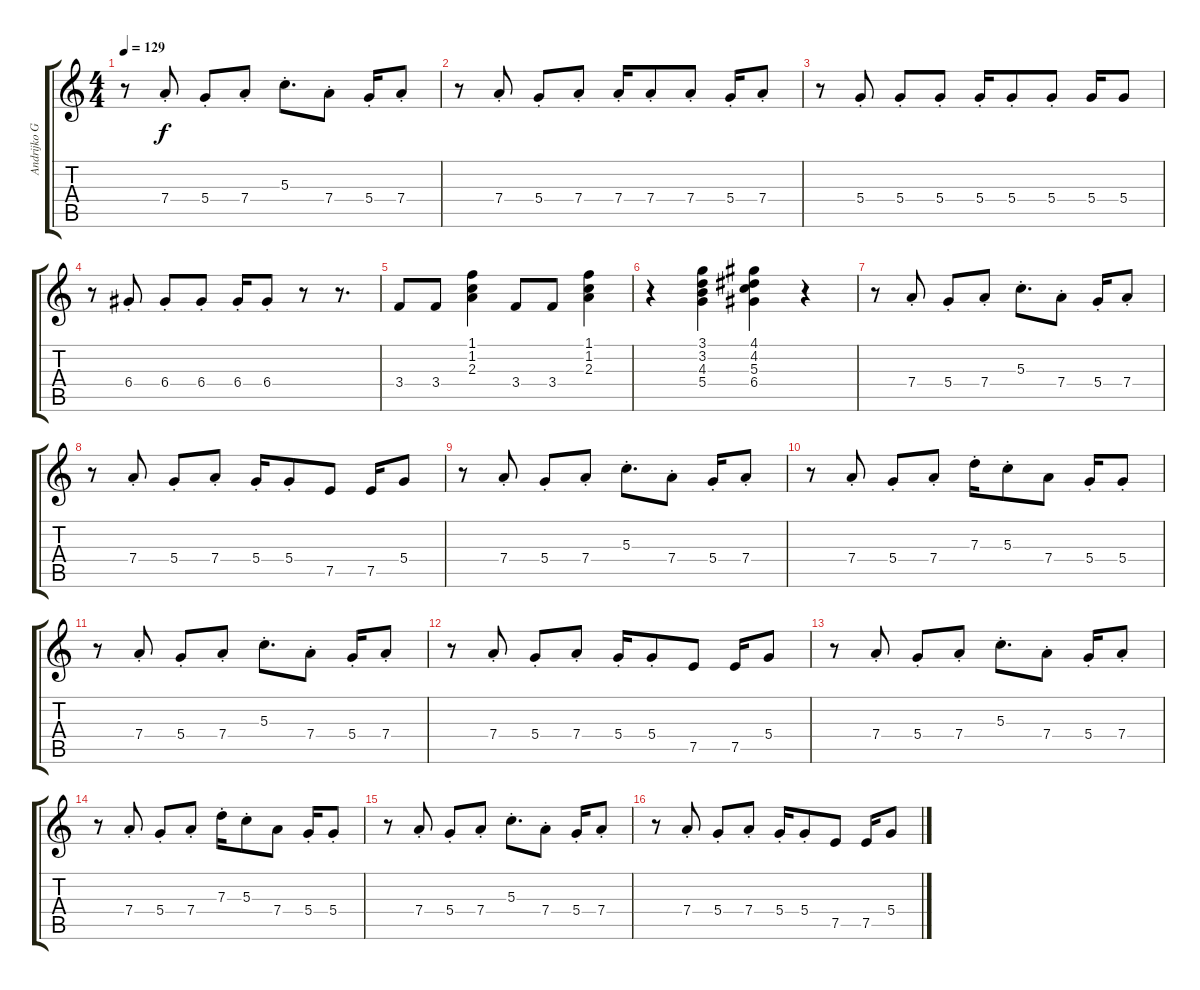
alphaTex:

\track ("Andrijko GIUTAR" "Andrijko G") {instrument overdrivenguitar}
\staff {score tabs}
\tuning (E4 B3 G3 D3 A2 E2) {hide}
\ts (4 4)
\tempo 129
\clef g2
\ks c
r.8{dy f} 7.4{st}.8 5.4{st}.8 7.4{st}.8 5.3{st}.8{d} 7.4{st}.8 5.4{st}.16 7.4{st}.8 |
r.8 7.4{st}.8 5.4{st}.8 7.4{st}.8 7.4{st}.16 7.4{st}.8 7.4{st}.8 5.4{st}.16 7.4{st}.8 |
r.8 5.4{st}.8 5.4{st}.8 5.4{st}.8 5.4{st}.16 5.4{st}.8 5.4{st}.8 5.4.16 5.4.8 |
r.8 6.4{st}.8 6.4{st}.8 6.4{st}.8 6.4{st}.16 6.4{st}.8 r.8 r.8{d} |
3.4.8 3.4.8 (1.1 1.2 2.3).4 3.4.8 3.4.8 (1.1 1.2 2.3).4 |
r.4 (3.1 3.2 4.3 5.4).4 (4.1 4.2 5.3 6.4).4 r.4 |
r.8 7.4{st}.8 5.4{st}.8 7.4{st}.8 5.3{st}.8{d} 7.4{st}.8 5.4{st}.16 7.4{st}.8 |
r.8 7.4{st}.8 5.4{st}.8 7.4{st}.8 5.4{st}.16 5.4{st}.8 7.5.8 7.5.16 5.4.8 |
r.8 7.4{st}.8 5.4{st}.8 7.4{st}.8 5.3{st}.8{d} 7.4{st}.8 5.4{st}.16 7.4{st}.8 |
r.8 7.4{st}.8 5.4{st}.8 7.4{st}.8 7.3{st}.16 5.3{st}.8 7.4.8 5.4{st}.16 5.4{st}.8 |
r.8 7.4{st}.8 5.4{st}.8 7.4{st}.8 5.3{st}.8{d} 7.4{st}.8 5.4{st}.16 7.4{st}.8 |
r.8 7.4{st}.8 5.4{st}.8 7.4{st}.8 5.4{st}.16 5.4{st}.8 7.5.8 7.5.16 5.4.8 |
r.8 7.4{st}.8 5.4{st}.8 7.4{st}.8 5.3{st}.8{d} 7.4{st}.8 5.4{st}.16 7.4{st}.8 |
r.8 7.4{st}.8 5.4{st}.8 7.4{st}.8 7.3{st}.16 5.3{st}.8 7.4.8 5.4{st}.16 5.4{st}.8 |
r.8 7.4{st}.8 5.4{st}.8 7.4{st}.8 5.3{st}.8{d} 7.4{st}.8 5.4{st}.16 7.4{st}.8 |
r.8 7.4{st}.8 5.4{st}.8 7.4{st}.8 5.4{st}.16 5.4{st}.8 7.5.8 7.5.16 5.4.8
